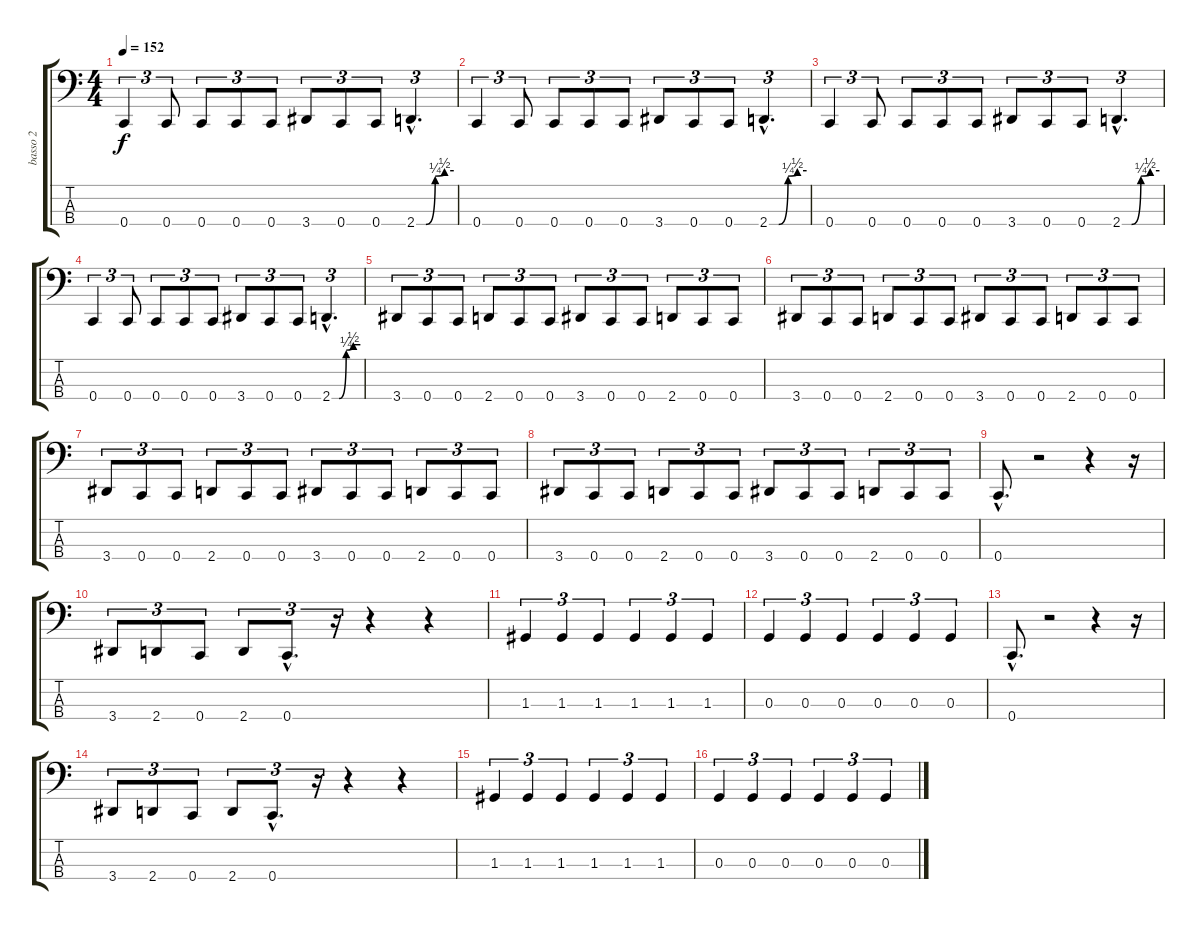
\track ("basso 2" "basso 2") {instrument distortionguitar}
\staff {score tabs}
\tuning (F2 C2 G1 C1) {hide}
\ts (4 4)
\tempo 152
\clef f4
\ks c
0.4.4{tu (3 2) dy f} 0.4.8{tu (3 2)} 0.4.8{tu (3 2)} 0.4.8{tu (3 2)} 0.4.8{tu (3 2)} 3.4.8{tu (3 2)} 0.4.8{tu (3 2)} 0.4.8{tu (3 2)} 2.4{be (custom 0 0 15 0 30 1 45 2 60 2) hac}.4{d tu (3 2)} |
0.4.4{tu (3 2)} 0.4.8{tu (3 2)} 0.4.8{tu (3 2)} 0.4.8{tu (3 2)} 0.4.8{tu (3 2)} 3.4.8{tu (3 2)} 0.4.8{tu (3 2)} 0.4.8{tu (3 2)} 2.4{be (custom 0 0 15 0 30 1 45 2 60 2) hac}.4{d tu (3 2)} |
0.4.4{tu (3 2)} 0.4.8{tu (3 2)} 0.4.8{tu (3 2)} 0.4.8{tu (3 2)} 0.4.8{tu (3 2)} 3.4.8{tu (3 2)} 0.4.8{tu (3 2)} 0.4.8{tu (3 2)} 2.4{be (custom 0 0 15 0 30 1 45 2 60 2) hac}.4{d tu (3 2)} |
0.4.4{tu (3 2)} 0.4.8{tu (3 2)} 0.4.8{tu (3 2)} 0.4.8{tu (3 2)} 0.4.8{tu (3 2)} 3.4.8{tu (3 2)} 0.4.8{tu (3 2)} 0.4.8{tu (3 2)} 2.4{be (custom 0 0 15 0 30 1 45 2 60 2) hac}.4{d tu (3 2)} |
3.4.8{tu (3 2)} 0.4.8{tu (3 2)} 0.4.8{tu (3 2)} 2.4.8{tu (3 2)} 0.4.8{tu (3 2)} 0.4.8{tu (3 2)} 3.4.8{tu (3 2)} 0.4.8{tu (3 2)} 0.4.8{tu (3 2)} 2.4.8{tu (3 2)} 0.4.8{tu (3 2)} 0.4.8{tu (3 2)} |
3.4.8{tu (3 2)} 0.4.8{tu (3 2)} 0.4.8{tu (3 2)} 2.4.8{tu (3 2)} 0.4.8{tu (3 2)} 0.4.8{tu (3 2)} 3.4.8{tu (3 2)} 0.4.8{tu (3 2)} 0.4.8{tu (3 2)} 2.4.8{tu (3 2)} 0.4.8{tu (3 2)} 0.4.8{tu (3 2)} |
3.4.8{tu (3 2)} 0.4.8{tu (3 2)} 0.4.8{tu (3 2)} 2.4.8{tu (3 2)} 0.4.8{tu (3 2)} 0.4.8{tu (3 2)} 3.4.8{tu (3 2)} 0.4.8{tu (3 2)} 0.4.8{tu (3 2)} 2.4.8{tu (3 2)} 0.4.8{tu (3 2)} 0.4.8{tu (3 2)} |
3.4.8{tu (3 2)} 0.4.8{tu (3 2)} 0.4.8{tu (3 2)} 2.4.8{tu (3 2)} 0.4.8{tu (3 2)} 0.4.8{tu (3 2)} 3.4.8{tu (3 2)} 0.4.8{tu (3 2)} 0.4.8{tu (3 2)} 2.4.8{tu (3 2)} 0.4.8{tu (3 2)} 0.4.8{tu (3 2)} |
0.4{hac}.8{d instrument distortionguitar} r.2 r.4 r.16 |
3.4.8{tu (3 2)} 2.4.8{tu (3 2)} 0.4.8{tu (3 2)} 2.4.8{tu (3 2)} 0.4{hac}.8{d tu (3 2)} r.16{tu (3 2)} r.4 r.4 |
1.3.4{tu (3 2)} 1.3.4{tu (3 2)} 1.3.4{tu (3 2)} 1.3.4{tu (3 2)} 1.3.4{tu (3 2)} 1.3.4{tu (3 2)} |
0.3.4{tu (3 2)} 0.3.4{tu (3 2)} 0.3.4{tu (3 2)} 0.3.4{tu (3 2)} 0.3.4{tu (3 2)} 0.3.4{tu (3 2)} |
0.4{hac}.8{d} r.2 r.4 r.16 |
3.4.8{tu (3 2)} 2.4.8{tu (3 2)} 0.4.8{tu (3 2)} 2.4.8{tu (3 2)} 0.4{hac}.8{d tu (3 2)} r.16{tu (3 2)} r.4 r.4 |
1.3.4{tu (3 2)} 1.3.4{tu (3 2)} 1.3.4{tu (3 2)} 1.3.4{tu (3 2)} 1.3.4{tu (3 2)} 1.3.4{tu (3 2)} |
0.3.4{tu (3 2)} 0.3.4{tu (3 2)} 0.3.4{tu (3 2)} 0.3.4{tu (3 2)} 0.3.4{tu (3 2)} 0.3.4{tu (3 2)}
